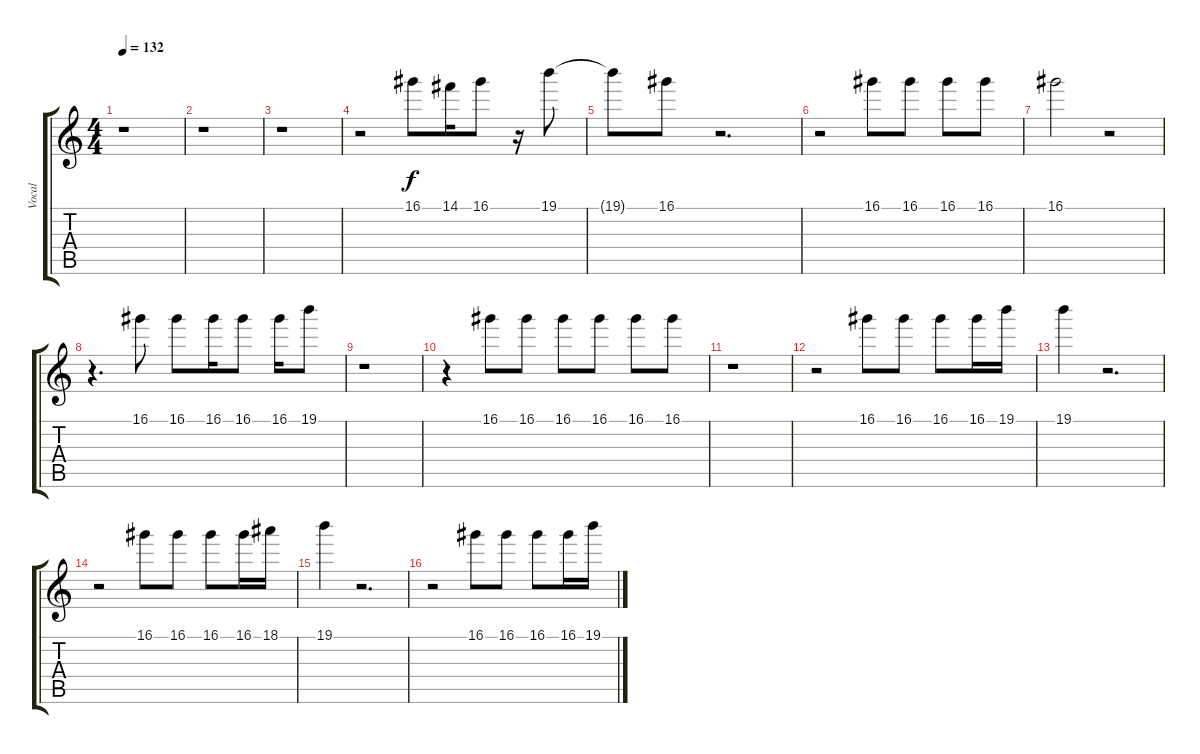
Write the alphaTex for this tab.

\track ("Vocal" "Vocal") {instrument acousticguitarnylon}
\staff {score tabs}
\tuning (E4 B3 G3 D3 A2 E2) {hide}
\ts (4 4)
\tempo 132
\clef g2
\ks c
r.1{dy f} |
r.1 |
r.1 |
r.2 16.1.8 14.1.16 16.1.8 r.16 19.1.8 |
19.1{t}.8 16.1.8 r.2{d} |
r.2 16.1.8 16.1.8 16.1.8 16.1.8 |
16.1.2 r.2 |
r.4{d} 16.1.8 16.1.8 16.1.16 16.1.8 16.1.16 19.1.8 |
r.1 |
r.4 16.1.8 16.1.8 16.1.8 16.1.8 16.1.8 16.1.8 |
r.1 |
r.2 16.1.8 16.1.8 16.1.8 16.1.16 19.1.16 |
19.1.4 r.2{d} |
r.2 16.1.8 16.1.8 16.1.8 16.1.16 18.1.16 |
19.1.4 r.2{d} |
r.2 16.1.8 16.1.8 16.1.8 16.1.16 19.1.16
